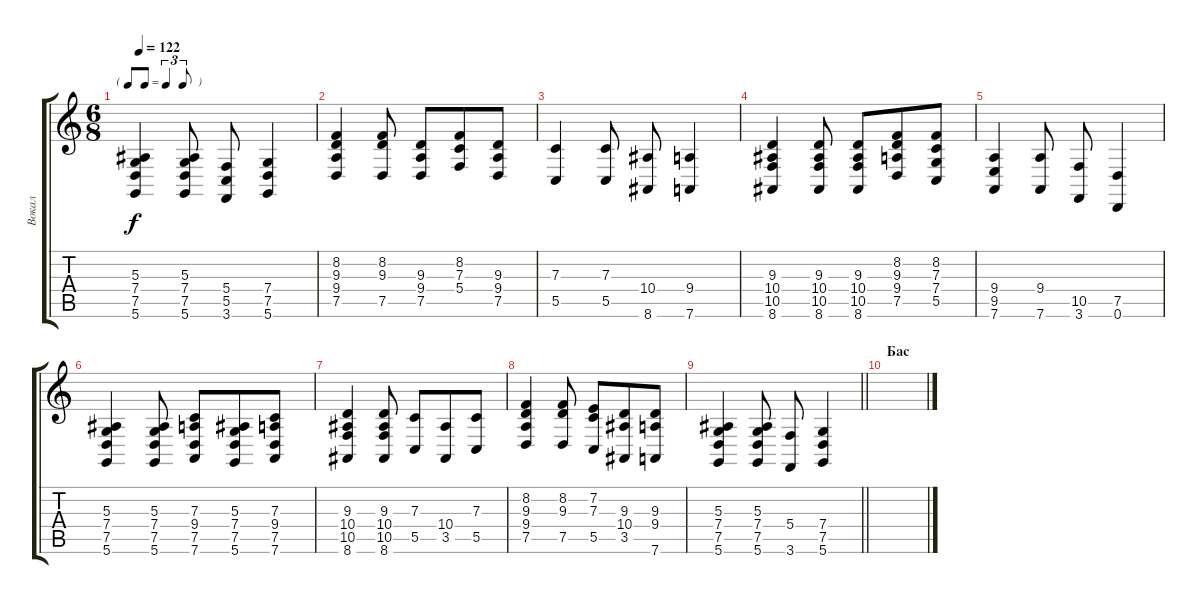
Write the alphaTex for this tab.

\track ("Вокал" "Вокал") {instrument lead6voice}
\staff {score tabs}
\tuning (D4 A3 F3 C3 G2 D2) {hide}
\ts (6 8)
\tf triplet8th
\tempo 122
\clef g2
\ks c
(5.3 7.4 7.5 5.6).4{dy f} (5.3 7.4 7.5 5.6).8 (5.4 5.5 3.6).8 (7.4 7.5 5.6).4 |
(8.2 9.3 9.4 7.5).4 (8.2 9.3 7.5).8 (9.3 9.4 7.5).8 (8.2 7.3 5.4).8 (9.3 9.4 7.5).8 |
(7.3 5.5).4 (7.3 5.5).8 (10.4 8.6).8 (9.4 7.6).4 |
(9.3 10.4 10.5 8.6).4 (9.3 10.4 10.5 8.6).8 (9.3 10.4 10.5 8.6).8 (8.2 9.3 9.4 7.5).8 (8.2 7.3 7.4 5.5).8 |
(9.4 9.5 7.6).4 (9.4 7.6).8 (10.5 3.6).8 (7.5 0.6).4 |
(5.3 7.4 7.5 5.6).4 (5.3 7.4 7.5 5.6).8 (7.3 9.4 7.5 7.6).8 (5.3 7.4 7.5 5.6).8 (7.3 9.4 7.5 7.6).8 |
(9.3 10.4 10.5 8.6).4 (9.3 10.4 10.5 8.6).8 (7.3 5.5).8 (10.4 3.5).8 (7.3 5.5).8 |
(8.2 9.3 9.4 7.5).4 (8.2 9.3 7.5).8 (7.2 7.3 5.5).8 (9.3 10.4 3.5).8 (9.3 9.4 7.6).8 |
\barLineRight lightlight
(5.3 7.4 7.5 5.6).4 (5.3 7.4 7.5 5.6).8 (5.4 3.6).8 (7.4 7.5 5.6).4 |
\section ("" "Бас ")
